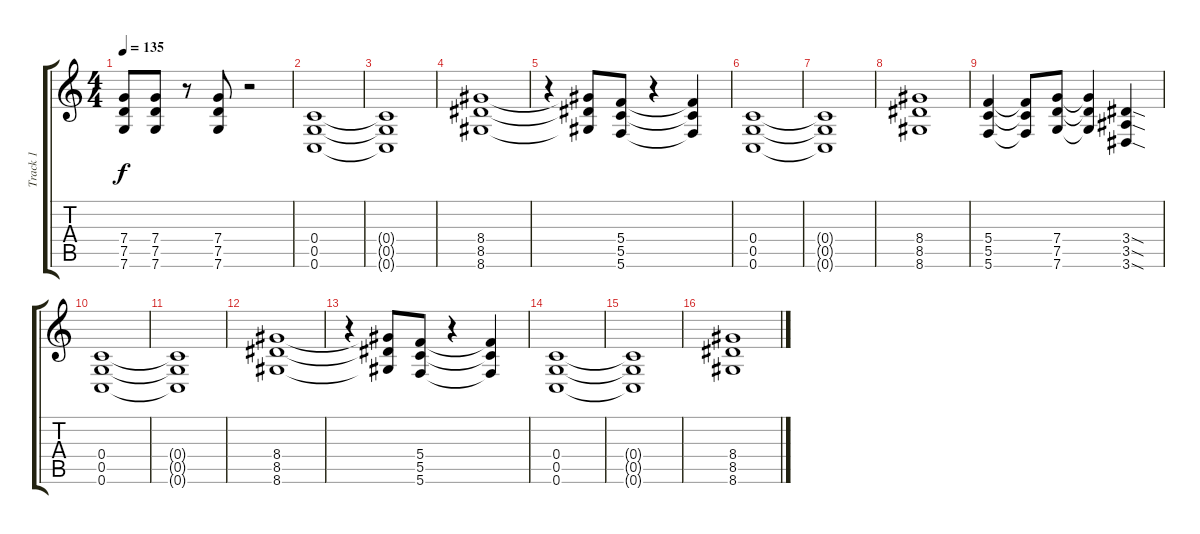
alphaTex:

\track ("Track 1" "Track 1") {instrument distortionguitar}
\staff {score tabs}
\tuning (D4 A3 F3 C3 G2 C2) {hide}
\ts (4 4)
\tempo 135
\clef g2
\ks c
(7.4 7.5 7.6).8{dy f} (7.4 7.5 7.6).8 r.8 (7.4 7.5 7.6).8 r.2 |
(0.4 0.5 0.6).1 |
(0.4{t} 0.5{t} 0.6{t}).1 |
(8.4 8.5 8.6).1 |
r.4 (8.4{t} 8.5{t} 8.6{t}).8 (5.4 5.5 5.6).8 r.4 (5.4{t} 5.5{t} 5.6{t}).4 |
(0.4 0.5 0.6).1 |
(0.4{t} 0.5{t} 0.6{t}).1 |
(8.4 8.5 8.6).1 |
(5.4 5.5 5.6).4 (5.4{t} 5.5{t} 5.6{t}).8 (7.4 7.5 7.6).8 (7.4{t} 7.5{t} 7.6{t}).4 (3.4{sod} 3.5{sod} 3.6{sod}).4 |
(0.4 0.5 0.6).1 |
(0.4{t} 0.5{t} 0.6{t}).1 |
(8.4 8.5 8.6).1 |
r.4 (8.4{t} 8.5{t} 8.6{t}).8 (5.4 5.5 5.6).8 r.4 (5.4{t} 5.5{t} 5.6{t}).4 |
(0.4 0.5 0.6).1 |
(0.4{t} 0.5{t} 0.6{t}).1 |
(8.4 8.5 8.6).1
